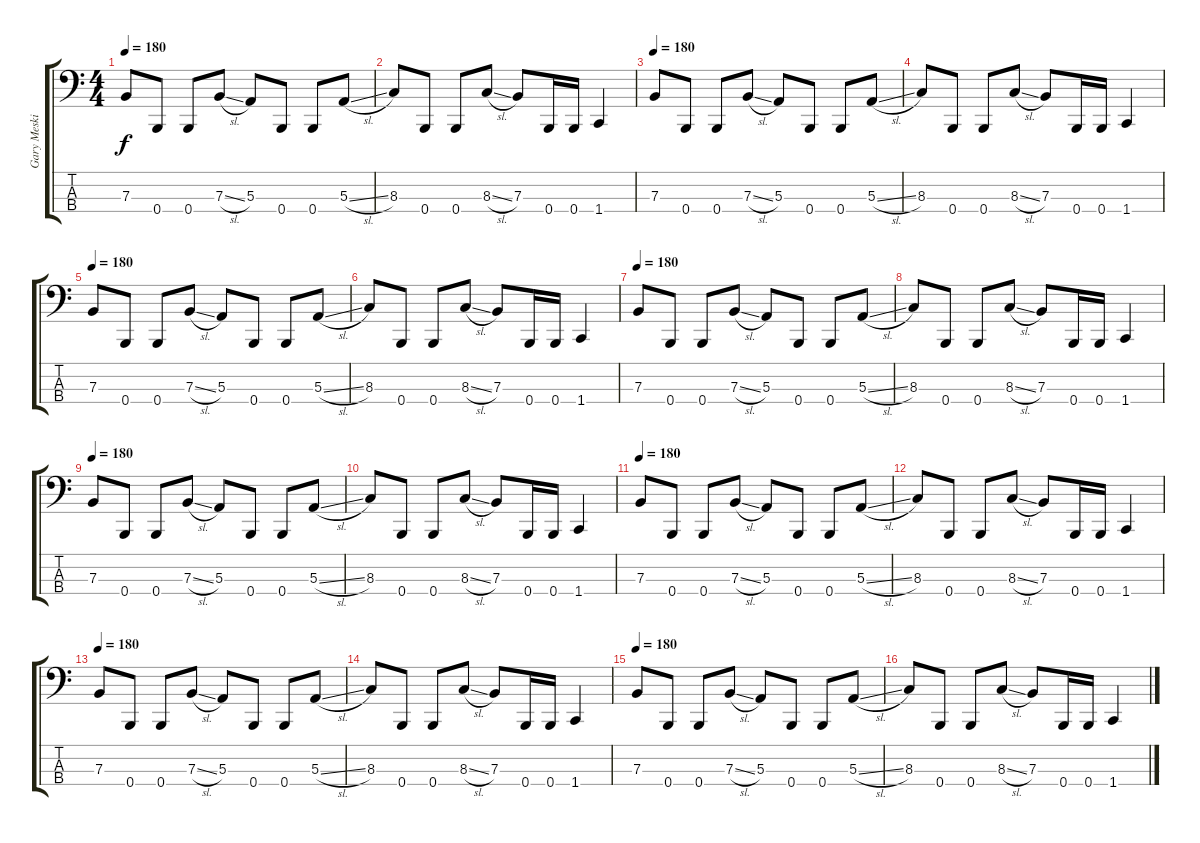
\track ("Gary Meskil (bas and vocal)" "Gary Meski") {instrument electricbasspick}
\staff {score tabs}
\tuning (D2 A1 E1 B0) {hide}
\ts (4 4)
\tempo 180
\clef f4
\ks c
7.3.8{dy f} 0.4.8 0.4.8 7.3{sl}.8 5.3.8 0.4.8 0.4.8 5.3{sl}.8 |
8.3.8 0.4.8 0.4.8 8.3{sl}.8 7.3.8 0.4.16 0.4.16 1.4.4 |
\tempo 180
7.3.8 0.4.8 0.4.8 7.3{sl}.8 5.3.8 0.4.8 0.4.8 5.3{sl}.8 |
8.3.8 0.4.8 0.4.8 8.3{sl}.8 7.3.8 0.4.16 0.4.16 1.4.4 |
\tempo 180
7.3.8 0.4.8 0.4.8 7.3{sl}.8 5.3.8 0.4.8 0.4.8 5.3{sl}.8 |
8.3.8 0.4.8 0.4.8 8.3{sl}.8 7.3.8 0.4.16 0.4.16 1.4.4 |
\tempo 180
7.3.8 0.4.8 0.4.8 7.3{sl}.8 5.3.8 0.4.8 0.4.8 5.3{sl}.8 |
8.3.8 0.4.8 0.4.8 8.3{sl}.8 7.3.8 0.4.16 0.4.16 1.4.4 |
\tempo 180
7.3.8 0.4.8 0.4.8 7.3{sl}.8 5.3.8 0.4.8 0.4.8 5.3{sl}.8 |
8.3.8 0.4.8 0.4.8 8.3{sl}.8 7.3.8 0.4.16 0.4.16 1.4.4 |
\tempo 180
7.3.8 0.4.8 0.4.8 7.3{sl}.8 5.3.8 0.4.8 0.4.8 5.3{sl}.8 |
8.3.8 0.4.8 0.4.8 8.3{sl}.8 7.3.8 0.4.16 0.4.16 1.4.4 |
\tempo 180
7.3.8 0.4.8 0.4.8 7.3{sl}.8 5.3.8 0.4.8 0.4.8 5.3{sl}.8 |
8.3.8 0.4.8 0.4.8 8.3{sl}.8 7.3.8 0.4.16 0.4.16 1.4.4 |
\tempo 180
7.3.8 0.4.8 0.4.8 7.3{sl}.8 5.3.8 0.4.8 0.4.8 5.3{sl}.8 |
8.3.8 0.4.8 0.4.8 8.3{sl}.8 7.3.8 0.4.16 0.4.16 1.4.4
